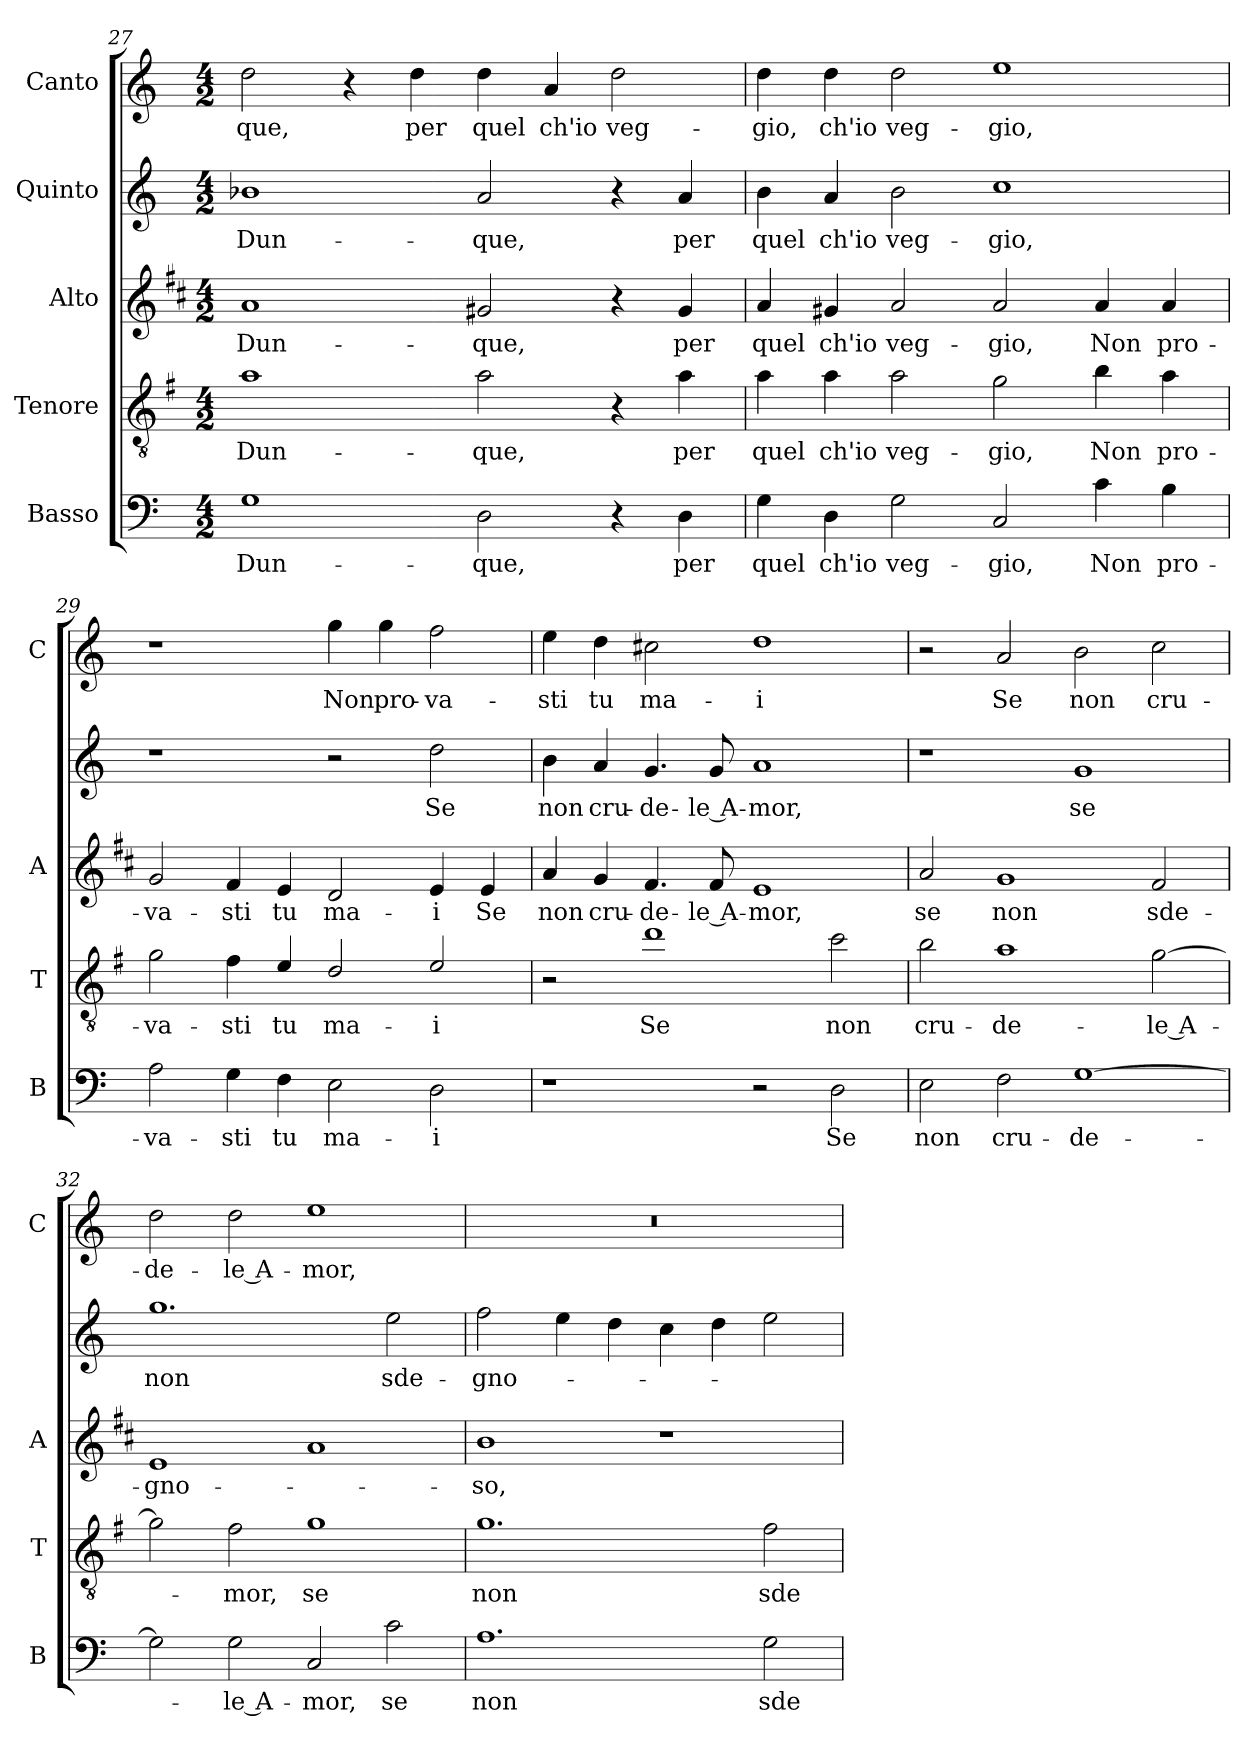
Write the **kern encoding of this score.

**kern	**text	**kern	**text	**kern	**text	**kern	**text	**kern	**text
*part5	*part5	*part4	*part4	*part3	*part3	*part2	*part2	*part1	*part1
*staff5	*staff5	*staff4	*staff4	*staff3	*staff3	*staff2	*staff2	*staff1	*staff1
*I"Basso	*	*I"Tenore	*	*I"Alto	*	*I"Quinto	*	*I"Canto	*
*I'B	*	*I'T	*	*I'A	*	*	*	*I'C	*
*clefF4	*	*clefGv2	*	*clefG2	*	*clefG2	*	*clefG2	*
*	*	*ITrd4c7	*	*ITrd1c2	*	*	*	*	*
*k[]	*	*k[]	*	*k[]	*	*k[]	*	*k[]	*
*C:	*	*C:	*	*C:	*	*C:	*	*C:	*
*M4/2	*	*M4/2	*	*M4/2	*	*M4/2	*	*M4/2	*
=27	=27	=27	=27	=27	=27	=27	=27	=27	=27
!	!LO:LY:b	!	!LO:LY:b	!	!LO:LY:b	!	!LO:LY:b	!	!LO:LY:b
1G	Dun-	1d	Dun-	1g	Dun-	1b-X	Dun-	2dd\	-que,
.	.	.	.	.	.	.	.	4r	.
!	!	!	!	!	!	!	!	!	!LO:LY:b
.	.	.	.	.	.	.	.	4dd\	per
!	!LO:LY:b	!	!LO:LY:b	!	!LO:LY:b	!	!LO:LY:b	!	!LO:LY:b
2D\	-que,	2d\	-que,	2f#X/	-que,	2a/	-que,	4dd\	quel
!	!	!	!	!	!	!	!	!	!LO:LY:b
.	.	.	.	.	.	.	.	4a/	ch'io
!	!	!	!	!	!	!	!	!	!LO:LY:b
4r	.	4r	.	4r	.	4r	.	2dd\	veg-
!	!LO:LY:b	!	!LO:LY:b	!	!LO:LY:b	!	!LO:LY:b	!	!
4D\	per	4d\	per	4f#/	per	4a/	per	.	.
=28	=28	=28	=28	=28	=28	=28	=28	=28	=28
!	!LO:LY:b	!	!LO:LY:b	!	!LO:LY:b	!	!LO:LY:b	!	!LO:LY:b
4G\	quel	4d\	quel	4g/	quel	4b\	quel	4dd\	-gio,
!	!LO:LY:b	!	!LO:LY:b	!	!LO:LY:b	!	!LO:LY:b	!	!LO:LY:b
4D\	ch'io	4d\	ch'io	4f#X/	ch'io	4a/	ch'io	4dd\	ch'io
!	!LO:LY:b	!	!LO:LY:b	!	!LO:LY:b	!	!LO:LY:b	!	!LO:LY:b
2G\	veg-	2d\	veg-	2g/	veg-	2b\	veg-	2dd\	veg-
!	!LO:LY:b	!	!LO:LY:b	!	!LO:LY:b	!	!LO:LY:b	!	!LO:LY:b
2C/	-gio,	2c\	-gio,	2g/	-gio,	1cc	-gio,	1ee	-gio,
!	!LO:LY:b	!	!LO:LY:b	!	!LO:LY:b	!	!	!	!
4c\	Non	4e\	Non	4g/	Non	.	.	.	.
!	!LO:LY:b	!	!LO:LY:b	!	!LO:LY:b	!	!	!	!
4B\	pro-	4d\	pro-	4g/	pro-	.	.	.	.
=29	=29	=29	=29	=29	=29	=29	=29	=29	=29
!	!LO:LY:b	!	!LO:LY:b	!	!LO:LY:b	!	!	!	!
2A\	-va-	2c\	-va-	2f/	-va-	1r	.	1r	.
!	!LO:LY:b	!	!LO:LY:b	!	!LO:LY:b	!	!	!	!
4G\	-sti	4B\	-sti	4e/	-sti	.	.	.	.
!	!LO:LY:b	!	!LO:LY:b	!	!LO:LY:b	!	!	!	!
4F\	tu	4A/	tu	4d/	tu	.	.	.	.
!	!LO:LY:b	!	!LO:LY:b	!	!LO:LY:b	!	!	!	!LO:LY:b
2E\	ma-	2G/	ma-	2c/	ma-	2r	.	4gg\	Non
!	!	!	!	!	!	!	!	!	!LO:LY:b
.	.	.	.	.	.	.	.	4gg\	pro-
!	!LO:LY:b	!	!LO:LY:b	!	!LO:LY:b	!	!LO:LY:b	!	!LO:LY:b
2D\	-i	2A/	-i	4d/	-i	2dd\	Se	2ff\	-va-
!	!	!	!	!	!LO:LY:b	!	!	!	!
.	.	.	.	4d/	Se	.	.	.	.
!!LO:PB:g=z
=30	=30	=30	=30	=30	=30	=30	=30	=30	=30
!	!	!	!	!	!LO:LY:b	!	!LO:LY:b	!	!LO:LY:b
1r	.	2r	.	4g/	non	4b\	non	4ee\	-sti
!	!	!	!	!	!LO:LY:b	!	!LO:LY:b	!	!LO:LY:b
.	.	.	.	4f/	cru-	4a/	cru-	4dd\	tu
!	!	!	!LO:LY:b	!	!LO:LY:b	!	!LO:LY:b	!	!LO:LY:b
.	.	1g	Se	4.e/	-de-	4.g/	-de-	2cc#X\	ma-
!	!	!	!	!	!LO:LY:b	!	!LO:LY:b	!	!
.	.	.	.	8e/	-le A-	8g/	-le A-	.	.
!	!	!	!	!	!LO:LY:b	!	!LO:LY:b	!	!LO:LY:b
2r	.	.	.	1d	-mor,	1a	-mor,	1dd	-i
!	!LO:LY:b	!	!LO:LY:b	!	!	!	!	!	!
2D\	Se	2f\	non	.	.	.	.	.	.
=31	=31	=31	=31	=31	=31	=31	=31	=31	=31
!	!LO:LY:b	!	!LO:LY:b	!	!LO:LY:b	!	!	!	!
2E\	non	2e\	cru-	2g/	se	1r	.	2r	.
!	!LO:LY:b	!	!LO:LY:b	!	!LO:LY:b	!	!	!	!LO:LY:b
2F\	cru-	1d	-de-	1f	non	.	.	2a/	Se
!	!LO:LY:b	!	!	!	!	!	!LO:LY:b	!	!LO:LY:b
[1G	-de-	.	.	.	.	1g	se	2b\	non
!	!	!	!LO:LY:b	!	!LO:LY:b	!	!	!	!LO:LY:b
.	.	[2c\	-le A-	2e/	sde-	.	.	2cc\	cru-
=32	=32	=32	=32	=32	=32	=32	=32	=32	=32
!	!	!	!	!	!LO:LY:b	!	!LO:LY:b	!	!LO:LY:b
2G\]	.	2c\]	.	1d	-gno-	1.gg	non	2dd\	-de-
!	!LO:LY:b	!	!LO:LY:b	!	!	!	!	!	!LO:LY:b
2G\	-le A-	2B\	-mor,	.	.	.	.	2dd\	-le A-
!	!LO:LY:b	!	!LO:LY:b	!	!	!	!	!	!LO:LY:b
2C/	-mor,	1c	se	1g	.	.	.	1ee	-mor,
!	!LO:LY:b	!	!	!	!	!	!LO:LY:b	!	!
2c\	se	.	.	.	.	2ee\	sde-	.	.
=33	=33	=33	=33	=33	=33	=33	=33	=33	=33
!	!LO:LY:b	!	!LO:LY:b	!	!LO:LY:b	!	!LO:LY:b	!	!
1.A	non	1.c	non	1a	-so,	2ff\	-gno-	0r	.
.	.	.	.	.	.	4ee\	.	.	.
.	.	.	.	.	.	4dd\	.	.	.
.	.	.	.	1r	.	4cc\	.	.	.
.	.	.	.	.	.	4dd\	.	.	.
!	!LO:LY:b	!	!LO:LY:b	!	!	!	!	!	!
2G\	sde-	2B\	sde-	.	.	2ee\	.	.	.
=	=	=	=	=	=	=	=	=	=
*-	*-	*-	*-	*-	*-	*-	*-	*-	*-
